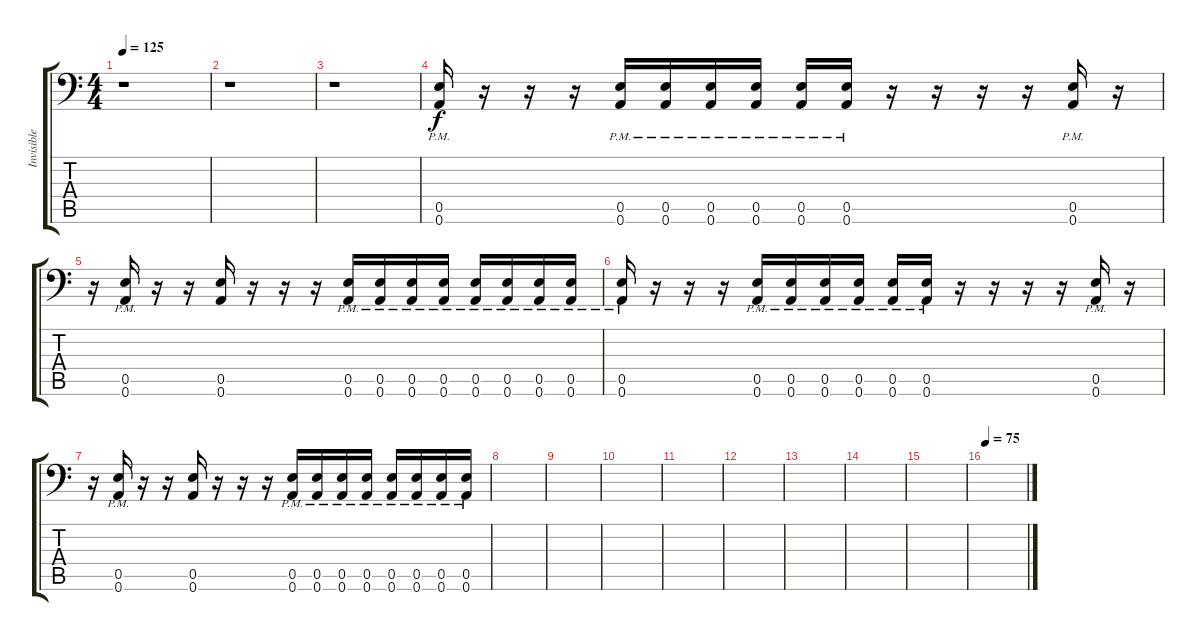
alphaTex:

\track ("Invisible guitar" "Invisible ") {instrument overdrivenguitar}
\staff {score tabs}
\tuning (B3 Gb3 D3 A2 E2 A1) {hide}
\ts (4 4)
\tempo 125
\clef f4
\ks c
r.1{dy f} |
r.1 |
r.1 |
(0.5 0.6{pm}).16 r.16 r.16 r.16 (0.5 0.6{pm}).16 (0.5 0.6{pm}).16 (0.5 0.6{pm}).16 (0.5{pm} 0.6).16 (0.5{pm} 0.6).16 (0.5{pm} 0.6).16 r.16 r.16 r.16 r.16 (0.5 0.6{pm}).16 r.16 |
r.16 (0.5{pm} 0.6{pm}).16 r.16 r.16 (0.5 0.6).16 r.16 r.16 r.16 (0.5 0.6{pm}).16 (0.5 0.6{pm}).16 (0.5 0.6{pm}).16 (0.5 0.6{pm}).16 (0.5 0.6{pm}).16 (0.5 0.6{pm}).16 (0.5 0.6{pm}).16 (0.5 0.6{pm}).16 |
(0.5 0.6{pm}).16 r.16 r.16 r.16 (0.5 0.6{pm}).16 (0.5 0.6{pm}).16 (0.5 0.6{pm}).16 (0.5{pm} 0.6).16 (0.5{pm} 0.6).16 (0.5{pm} 0.6).16 r.16 r.16 r.16 r.16 (0.5 0.6{pm}).16 r.16 |
r.16 (0.5{pm} 0.6{pm}).16 r.16 r.16 (0.5 0.6).16 r.16 r.16 r.16 (0.5 0.6{pm}).16 (0.5 0.6{pm}).16 (0.5 0.6{pm}).16 (0.5 0.6{pm}).16 (0.5 0.6{pm}).16 (0.5 0.6{pm}).16 (0.5 0.6{pm}).16 (0.5 0.6{pm}).16 |
|
|
|
|
|
|
|
|
\tempo 75
